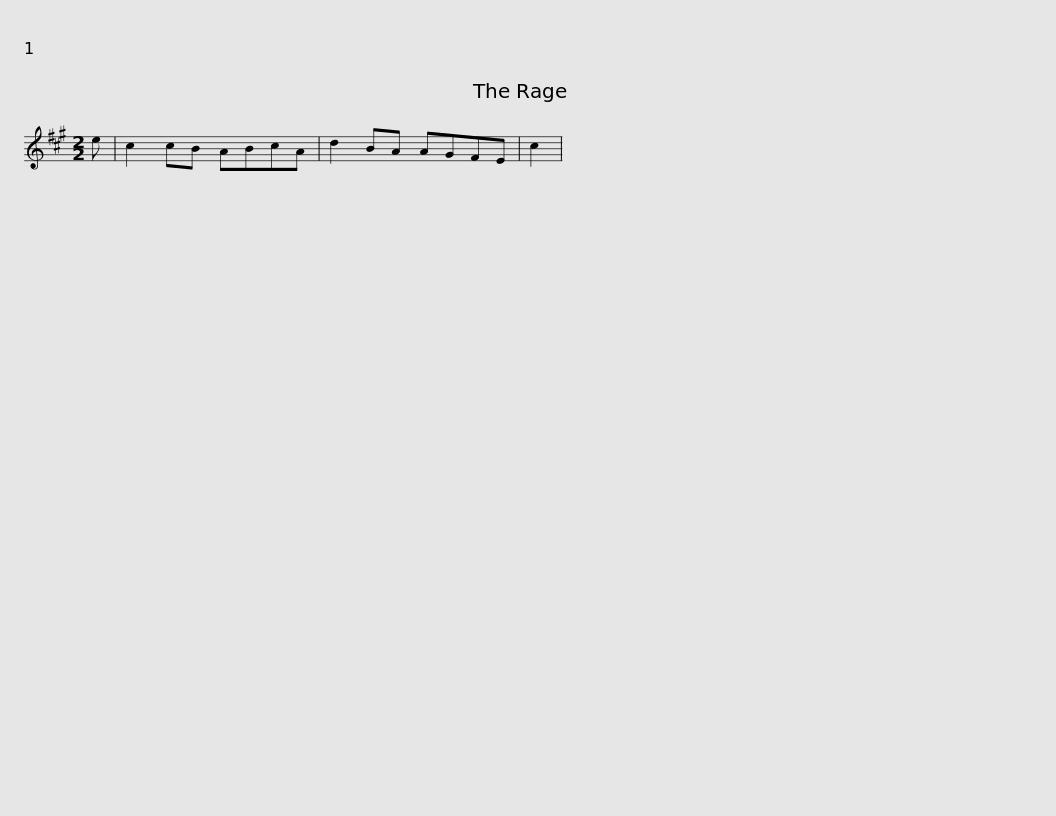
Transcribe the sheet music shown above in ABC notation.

X:1
L:1/8
M:2/2
I:linebreak $
K:A
V:1 treble
V:1
 e | c2 cB ABcA | d2 BA AGFE | c2 | %4
